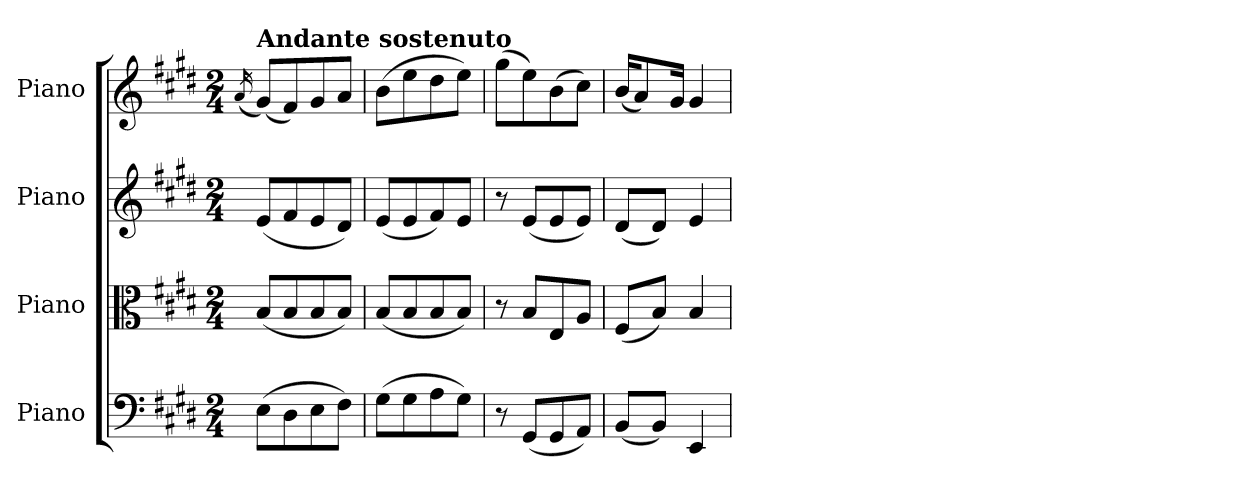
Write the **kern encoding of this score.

**kern	**kern	**kern	**kern
*part4	*part3	*part2	*part1
*staff4	*staff3	*staff2	*staff1
*I"Piano	*I"Piano	*I"Piano	*I"Piano
*I'Pno	*I'Pno	*I'Pno	*I'Pno
*clefF4	*clefC3	*clefG2	*clefG2
*k[f#c#g#d#]	*k[f#c#g#d#]	*k[f#c#g#d#]	*k[f#c#g#d#]
*M2/4	*M2/4	*M2/4	*M2/4
=1	=1	=1	=1
.	.	.	(16qa/
!	!	!	!LO:TX:a:B:t=Andante sostenuto
(8E\L	(8B/L	(8e/L	(8g#/L)
8D#\	8B/	8f#/	8f#/)
8E\	8B/	8e/	8g#/
8F#\J)	8B/J)	8d#/J)	8a/J
=2	=2	=2	=2
(8G#\L	(8B/L	(8e/L	(8b\L
8G#\	8B/	8e/	8ee\
8A\	8B/	8f#/)	8dd#\
8G#\J)	8B/J)	8e/J	8ee\J)
=3	=3	=3	=3
8r	8r	8r	(8gg#\L
(8GG#/L	8B/L	(8e/L	8ee\)
8GG#/	8E/	8e/	(8b\
8AA/J)	8A/J	8e/J)	8cc#\J)
=4	=4	=4	=4
(8BB/L	(8F#/L	(8d#/L	(16b/KL
.	.	.	8a/)
8BB/J)	8B/J)	8d#/J)	.
.	.	.	16g#/Jk
4EE/	4B/	4e/	4g#/
=	=	=	=
*-	*-	*-	*-
